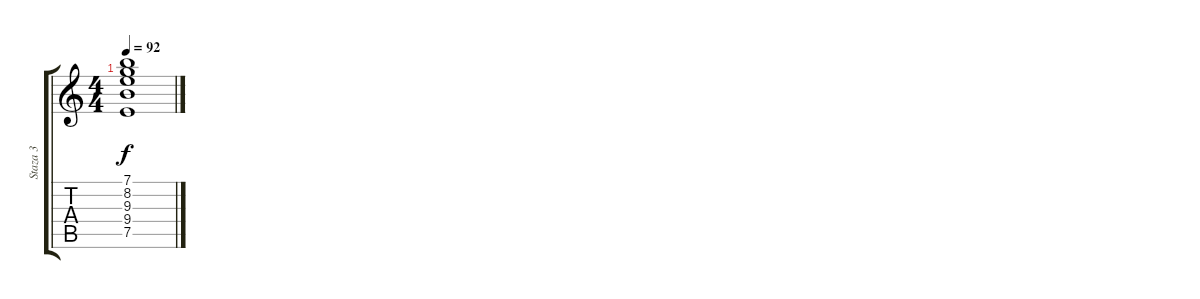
\track ("Staza 3" "Staza 3") {instrument acousticguitarsteel}
\staff {score tabs}
\tuning (E4 B3 G3 D3 A2 E2) {hide}
\ts (4 4)
\tempo 92
\clef g2
\ks c
(7.1 8.2 9.3 9.4 7.5).1{dy f}
